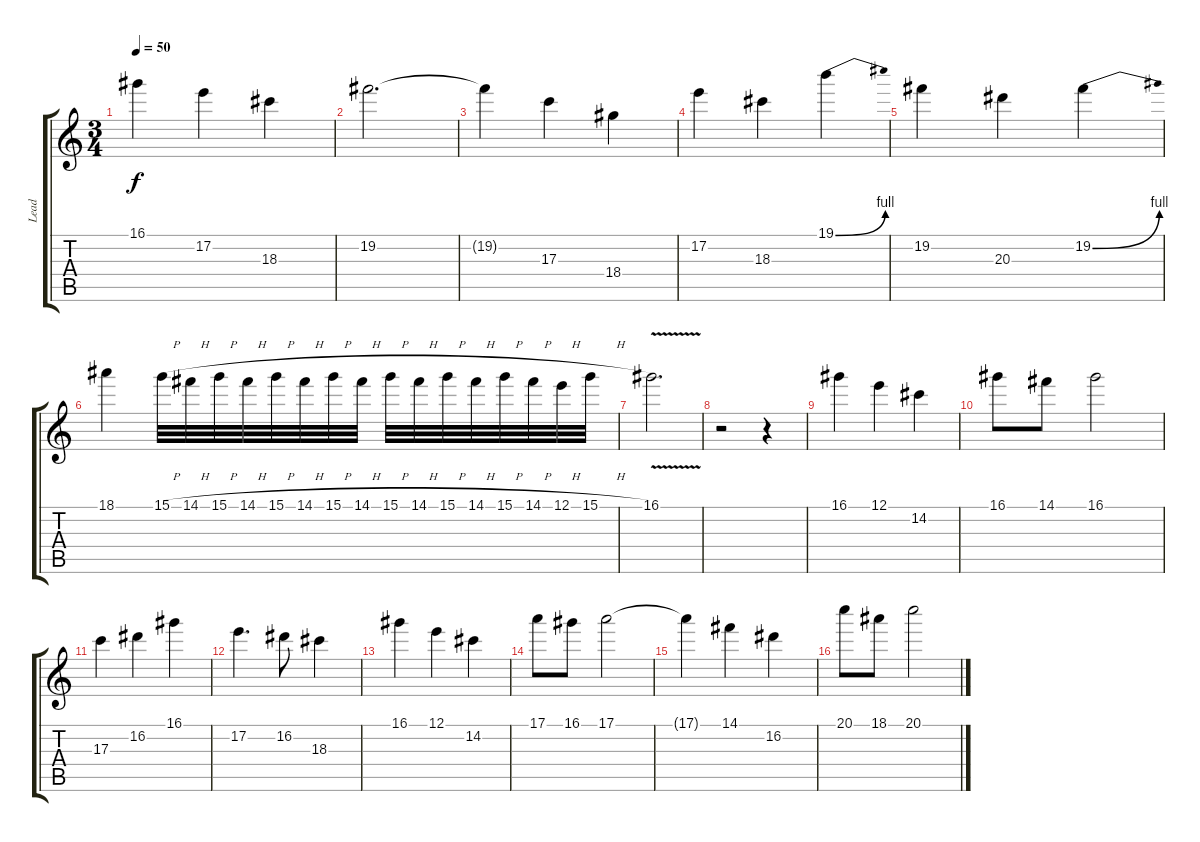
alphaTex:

\track ("Lead" "Lead") {instrument overdrivenguitar}
\staff {score tabs}
\tuning (E4 B3 G3 D3 A2 E2) {hide}
\ts (3 4)
\tempo 50
\clef g2
\ks c
16.1{t}.4{dy f} 17.2.4 18.3.4 |
19.2.2{d} |
19.2{t}.4 17.3.4 18.4.4 |
17.2.4 18.3.4 19.1{be (bend 0 0 60 4)}.4 |
19.2.4 20.3.4 19.2{be (bend 0 0 60 4)}.4 |
18.1.4 15.1{h}.32 14.1{h}.32 15.1{h}.32 14.1{h}.32 15.1{h}.32 14.1{h}.32 15.1{h}.32 14.1{h}.32 15.1{h}.32 14.1{h}.32 15.1{h}.32 14.1{h}.32 15.1{h}.32 14.1{h}.32 12.1{h}.32 15.1{h}.32 |
16.1{v}.2{d} |
r.2 r.4 |
16.1.4 12.1.4 14.2.4 |
16.1.8 14.1.8 16.1.2 |
17.3.4 16.2.4 16.1.4 |
17.2.4{d} 16.2.8 18.3.4 |
16.1.4 12.1.4 14.2.4 |
17.1.8 16.1.8 17.1.2 |
17.1{t}.4 14.1.4 16.2.4 |
20.1.8 18.1.8 20.1.2
